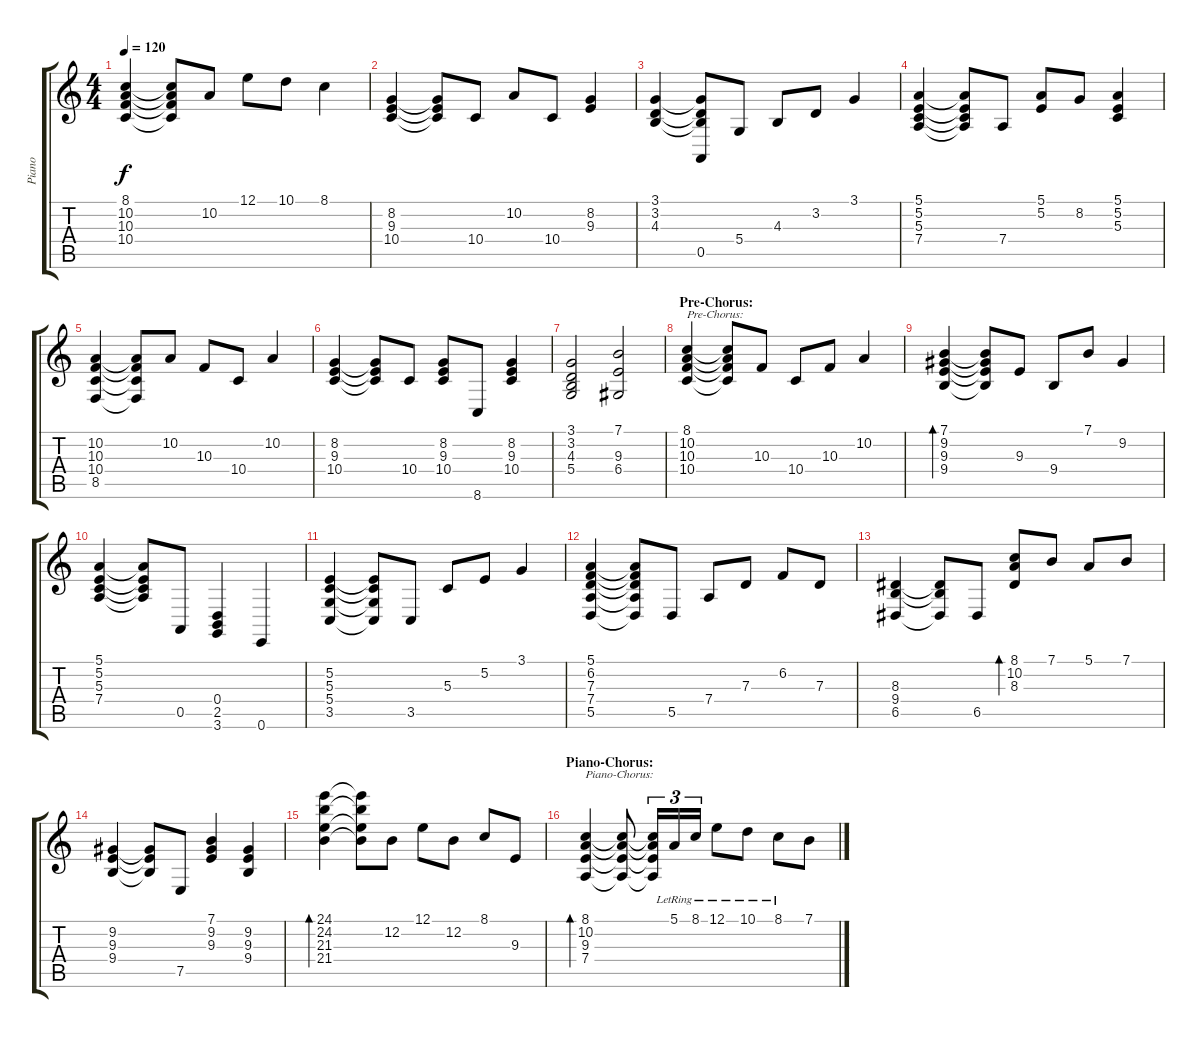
\track ("Piano" "Piano") {instrument electricgrandpiano}
\staff {score tabs}
\tuning (E4 B3 G3 D3 A2 E2) {hide}
\ts (4 4)
\tempo 120
\clef g2
\ks c
(8.1 10.2 10.3 10.4).4{dy f} (8.1{t} 10.2{t} 10.3{t} 10.4{t}).8 10.2.8 12.1.8 10.1.8 8.1.4 |
(8.2 9.3 10.4).4 (8.2{t} 9.3{t} 10.4{t}).8 10.4.8 10.2.8 10.4.8 (8.2 9.3).4 |
(3.1 3.2 4.3).4 (3.1{t} 3.2{t} 4.3{t} 0.5).8 5.4.8 4.3.8 3.2.8 3.1.4 |
(5.1 5.2 5.3 7.4).4 (5.1{t} 5.2{t} 5.3{t} 7.4{t}).8 7.4.8 (5.1 5.2).8 8.2.8 (5.1 5.2 5.3).4 |
(10.2 10.3 10.4 8.5).4 (10.2{t} 10.3{t} 10.4{t} 8.5{t}).8 10.2.8 10.3.8 10.4.8 10.2.4 |
(8.2 9.3 10.4).4 (8.2{t} 9.3{t} 10.4{t}).8 10.4.8 (8.2 9.3 10.4).8 8.6.8 (8.2 9.3 10.4).4 |
(3.1 3.2 4.3 5.4).2 (7.1 9.3 6.4).2 |
\section ("" "Pre-Chorus:")
(8.1 10.2 10.3 10.4).4{txt "Pre-Chorus:"} (8.1{t} 10.2{t} 10.3{t} 10.4{t}).8 10.3.8 10.4.8 10.3.8 10.2.4 |
(7.1 9.2 9.3 9.4).4{bd 480} (7.1{t} 9.2{t} 9.3{t} 9.4{t}).8 9.3.8 9.4.8 7.1.8 9.2.4 |
(5.1 5.2 5.3 7.4).4 (5.1{t} 5.2{t} 5.3{t} 7.4{t}).8 0.5.8 (0.4 2.5 3.6).4 0.6.4 |
(5.2 5.3 5.4 3.5).4 (5.2{t} 5.3{t} 5.4{t} 3.5{t}).8 3.5.8 5.3.8 5.2.8 3.1.4 |
(5.1 6.2 7.3 7.4 5.5).4 (5.1{t} 6.2{t} 7.3{t} 7.4{t} 5.5{t}).8 5.5.8 7.4.8 7.3.8 6.2.8 7.3.8 |
(8.3 9.4 6.5).4 (8.3{t} 9.4{t} 6.5{t}).8 6.5.8 (8.1 10.2 8.3).8{bd 480} 7.1.8 5.1.8 7.1.8 |
(9.2 9.3 9.4).4 (9.2{t} 9.3{t} 9.4{t}).8 7.5.8 (7.1 9.2 9.3).4 (9.2 9.3 9.4).4 |
(24.1 24.2 21.3 21.4).4{bd 480} (24.1{t} 24.2{t} 21.3{t} 21.4{t}).8 12.2.8 12.1.8 12.2.8 8.1.8 9.3.8 |
\section ("" "Piano-Chorus:")
(8.1 10.2 9.3 7.4).4{bd 480 txt "Piano-Chorus:"} (8.1{t} 10.2{t} 9.3{t} 7.4{t}).8 (8.1{t} 10.2{t} 9.3{t} 7.4{t}).16{tu (3 2)} 5.1{lr}.16{tu (3 2)} 8.1{lr}.16{tu (3 2)} 12.1{lr}.8 10.1{lr}.8 8.1{lr}.8 7.1.8
